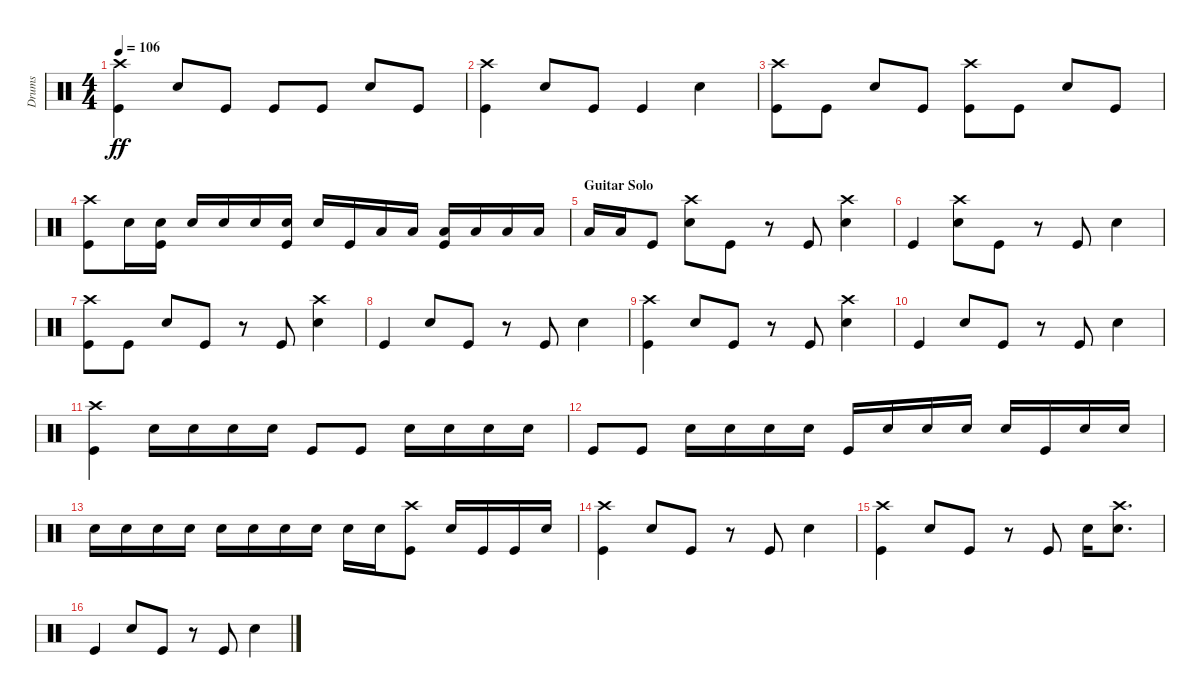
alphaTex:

\track ("Drums" "Drums") {instrument percussion}
\staff {score}
\articulation defaults
\ts (4 4)
\tempo 106
\clef neutral
\ks c
("Crash high (hit)" "Kick (hit)").4{dy ff} "Snare (hit) 2".8 "Kick (hit)".8 "Kick (hit)".8 "Kick (hit)".8 "Snare (hit) 2".8 "Kick (hit)".8 |
("Crash high (hit)" "Kick (hit)").4 "Snare (hit) 2".8 "Kick (hit)".8 "Kick (hit)".4 "Snare (hit) 2".4 |
("Crash high (hit)" "Kick (hit)").8 "Kick (hit)".8 "Snare (hit) 2".8 "Kick (hit)".8 ("Crash high (hit)" "Kick (hit)").8 "Kick (hit)".8 "Snare (hit) 2".8 "Kick (hit)".8 |
("Crash high (hit)" "Kick (hit)").8 "Snare (hit) 2".16 ("Snare (hit) 2" "Kick (hit)").16 "Snare (hit) 2".16 "Snare (hit) 2".16 "Snare (hit) 2".16 ("Snare (hit) 2" "Kick (hit)").16 "Snare (hit) 2".16 "Kick (hit)".16 "Low Tom (hit)".16 "Low Tom (hit)".16 ("Low Tom (hit)" "Kick (hit)").16 "Low Tom (hit)".16 "Low Tom (hit)".16 "Low Tom (hit)".16 |
\section ("" "Guitar Solo")
"Low Tom (hit)".16 "Low Tom (hit)".16 "Kick (hit)".8 ("Crash high (hit)" "Snare (hit) 2").8 "Kick (hit)".8 r.8 "Kick (hit)".8 ("Crash high (hit)" "Snare (hit) 2").4 |
"Kick (hit)".4 ("Crash high (hit)" "Snare (hit) 2").8 "Kick (hit)".8 r.8 "Kick (hit)".8 "Snare (hit) 2".4 |
("Crash high (hit)" "Kick (hit)").8 "Kick (hit)".8 "Snare (hit) 2".8 "Kick (hit)".8 r.8 "Kick (hit)".8 ("Crash high (hit)" "Snare (hit) 2").4 |
"Kick (hit)".4 "Snare (hit) 2".8 "Kick (hit)".8 r.8 "Kick (hit)".8 "Snare (hit) 2".4 |
("Crash high (hit)" "Kick (hit)").4 "Snare (hit) 2".8 "Kick (hit)".8 r.8 "Kick (hit)".8 ("Crash high (hit)" "Snare (hit) 2").4 |
"Kick (hit)".4 "Snare (hit) 2".8 "Kick (hit)".8 r.8 "Kick (hit)".8 "Snare (hit) 2".4 |
("Crash high (hit)" "Kick (hit)").4 "Snare (hit) 2".16 "Snare (hit) 2".16 "Snare (hit) 2".16 "Snare (hit) 2".16 "Kick (hit)".8 "Kick (hit)".8 "Snare (hit) 2".16 "Snare (hit) 2".16 "Snare (hit) 2".16 "Snare (hit) 2".16 |
"Kick (hit)".8 "Kick (hit)".8 "Snare (hit) 2".16 "Snare (hit) 2".16 "Snare (hit) 2".16 "Snare (hit) 2".16 "Kick (hit)".16 "Snare (hit) 2".16 "Snare (hit) 2".16 "Snare (hit) 2".16 "Snare (hit) 2".16 "Kick (hit)".16 "Snare (hit) 2".16 "Snare (hit) 2".16 |
"Snare (hit) 2".16 "Snare (hit) 2".16 "Snare (hit) 2".16 "Snare (hit) 2".16 "Snare (hit) 2".16 "Snare (hit) 2".16 "Snare (hit) 2".16 "Snare (hit) 2".16 "Snare (hit) 2".16 "Snare (hit) 2".16 ("Crash high (hit)" "Kick (hit)").8 "Snare (hit) 2".16 "Kick (hit)".16 "Kick (hit)".16 "Snare (hit) 2".16 |
("Crash high (hit)" "Kick (hit)").4 "Snare (hit) 2".8 "Kick (hit)".8 r.8 "Kick (hit)".8 "Snare (hit) 2".4 |
("Crash high (hit)" "Kick (hit)").4 "Snare (hit) 2".8 "Kick (hit)".8 r.8 "Kick (hit)".8 "Snare (hit) 2".16 ("Crash high (hit)" "Snare (hit) 2").8{d} |
"Kick (hit)".4 "Snare (hit) 2".8 "Kick (hit)".8 r.8 "Kick (hit)".8 "Snare (hit) 2".4
